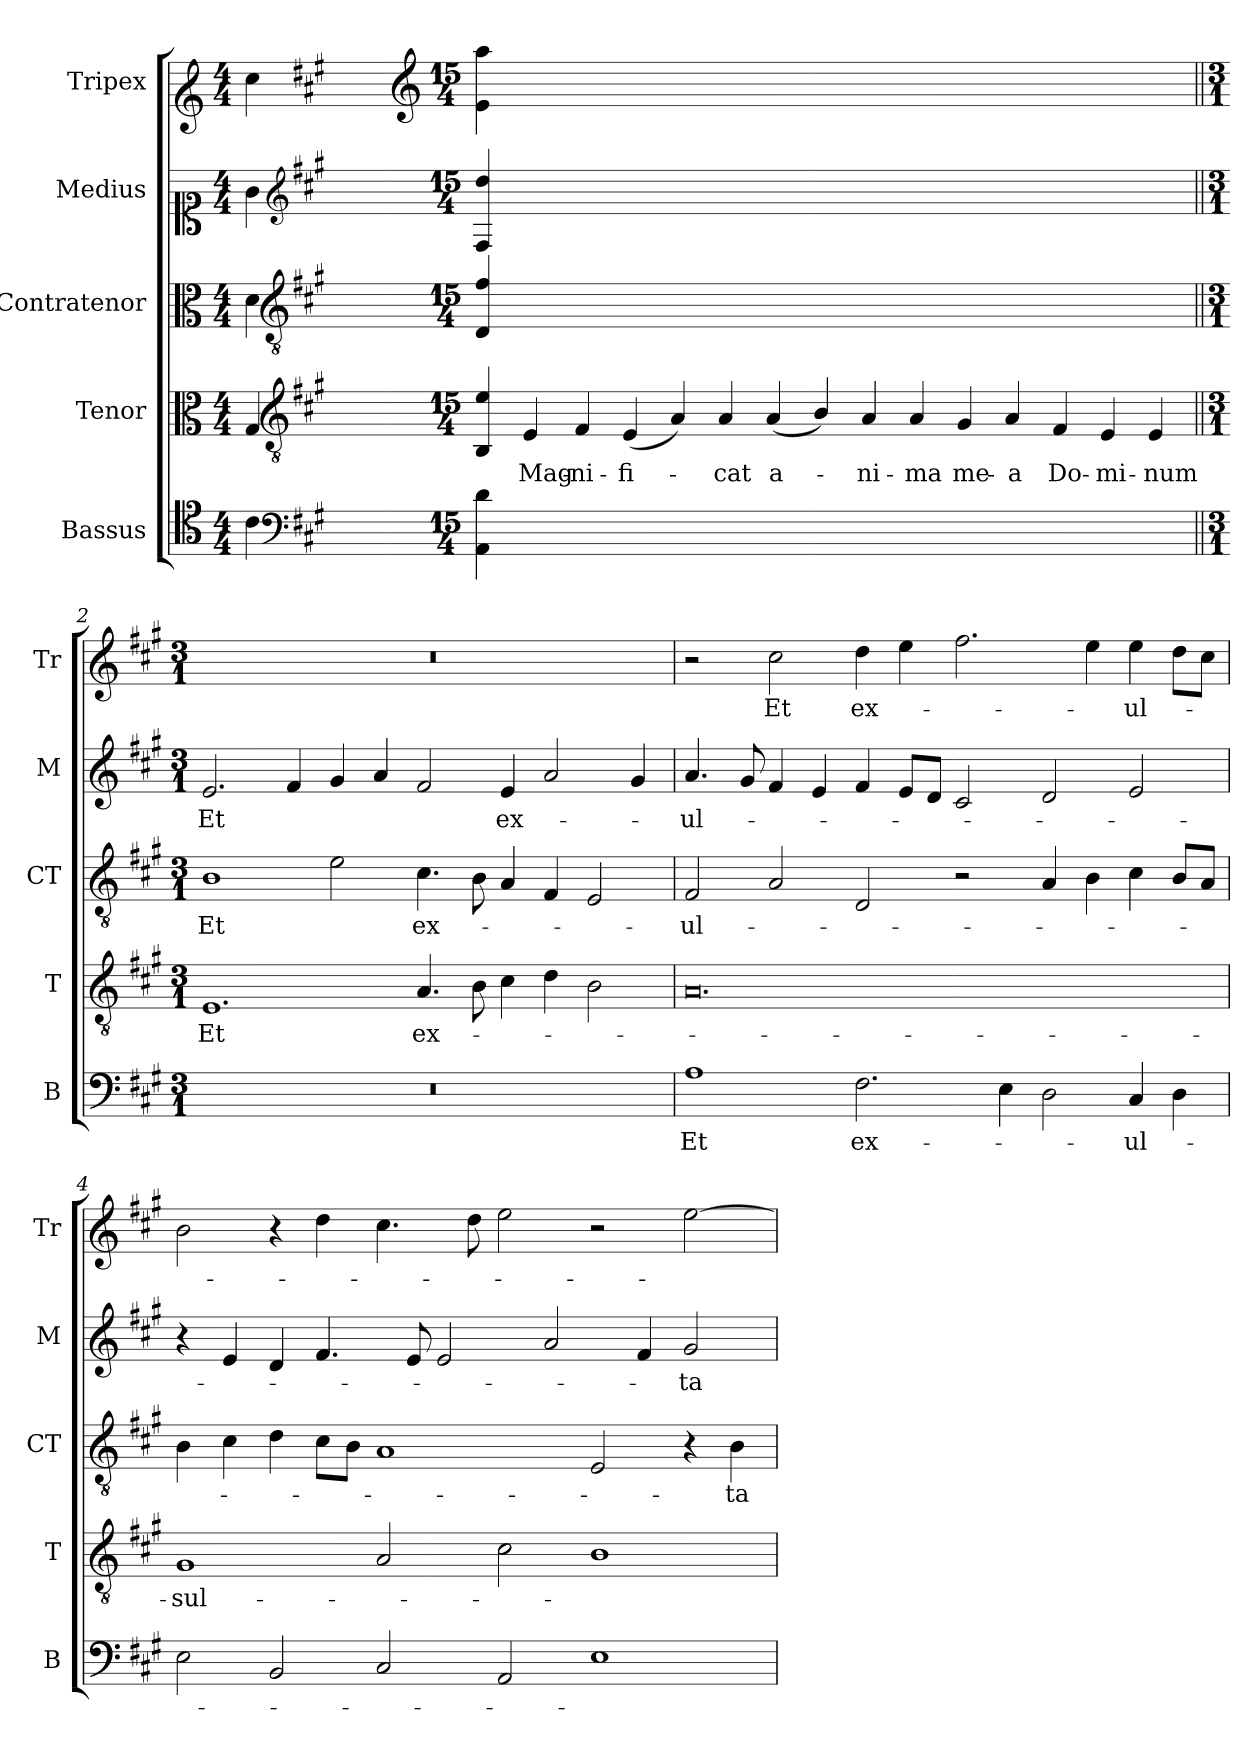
**kern	**text	**kern	**text	**kern	**text	**kern	**text	**kern	**text
*part5	*part5	*part4	*part4	*part3	*part3	*part2	*part2	*part1	*part1
*staff5	*staff5	*staff4	*staff4	*staff3	*staff3	*staff2	*staff2	*staff1	*staff1
*I"Bassus	*	*I"Tenor	*	*I"Contratenor	*	*I"Medius	*	*I"Tripex	*
*I'B	*	*I'T	*	*I'CT	*	*I'M	*	*I'Tr	*
!!LO:PB:g=z
*clefC4	*	*clefC3	*	*clefC3	*	*clefC1	*	*clefG1	*
*	*	*ITrd7c12	*	*ITrd7c12	*	*	*	*	*
*k[]	*	*k[]	*	*k[]	*	*k[]	*	*k[]	*
*C:	*	*C:	*	*C:	*	*C:	*	*C:	*
*M4/4	*	*M4/4	*	*M4/4	*	*M4/4	*	*M4/4	*
=1	=1	=1	=1	=1	=1	=1	=1	=1	=1
4ci\	.	4GGi/	.	4Di\	.	4gi\	.	4eei\	.
*clefF4	*	*clefGv2	*	*clefGv2	*	*clefG2	*	*	*
*k[f#c#g#]	*	*k[f#c#g#]	*	*k[f#c#g#]	*	*k[f#c#g#]	*	*k[f#c#g#]	*
*A:	*	*A:	*	*A:	*	*A:	*	*A:	*
2.ryy	.	2.ryy	.	2.ryy	.	2.ryy	.	2.ryy	.
=1-	=1-	=1-	=1-	=1-	=1-	=1-	=1-	=1-	=1-
*	*	*	*	*	*	*	*	*clefG2	*
*M15/4	*	*M15/4	*	*M15/4	*	*M15/4	*	*M15/4	*
4AAi\ 4di	.	4BBBi/ 4Ei	.	4DDi/ 4F#i	.	4F#i/ 4ddi	.	4ei\ 4aai	.
!	!	!	!LO:LY:b:color=#000000	!	!	!	!	!	!
0ryy	.	4EEi/	Mag-	0ryy	.	0ryy	.	0ryy	.
!	!	!	!LO:LY:b:color=#000000	!	!	!	!	!	!
.	.	4FF#i/	-ni-	.	.	.	.	.	.
!	!	!	!LO:LY:b:color=#000000	!	!	!	!	!	!
.	.	(4EEi/	-fi-	.	.	.	.	.	.
.	.	4AAi/)	.	.	.	.	.	.	.
!	!	!	!LO:LY:b:color=#000000	!	!	!	!	!	!
.	.	4AAi/	-cat	.	.	.	.	.	.
!	!	!	!LO:LY:b:color=#000000	!	!	!	!	!	!
.	.	(4AAi/	a-	.	.	.	.	.	.
.	.	4BBi/)	.	.	.	.	.	.	.
!	!	!	!LO:LY:b:color=#000000	!	!	!	!	!	!
.	.	4AAi/	-ni-	.	.	.	.	.	.
!	!	!	!LO:LY:b:color=#000000	!	!	!	!	!	!
1.r;yy	.	4AAi/	-ma	1.r;yy	.	1.r;yy	.	1.r;yy	.
!	!	!	!LO:LY:b:color=#000000	!	!	!	!	!	!
.	.	4GG#i/	me-	.	.	.	.	.	.
!	!	!	!LO:LY:b:color=#000000	!	!	!	!	!	!
.	.	4AAi/	-a	.	.	.	.	.	.
!	!	!	!LO:LY:b:color=#000000	!	!	!	!	!	!
.	.	4FF#i/	Do-	.	.	.	.	.	.
!	!	!	!LO:LY:b:color=#000000	!	!	!	!	!	!
.	.	4EEi/	-mi-	.	.	.	.	.	.
!	!	!	!LO:LY:b:color=#000000	!	!	!	!	!	!
.	.	4EEi/	-num	.	.	.	.	.	.
!!LO:LB:g=z
=2||	=2||	=2||	=2||	=2||	=2||	=2||	=2||	=2||	=2||
*M3/1	*	*M3/1	*	*M3/1	*	*M3/1	*	*M3/1	*
!LO:N:vis=1	!	!	!	!	!	!	!	!	!
!	!	!	!LO:LY:b:color=#FF0000	!	!	!	!	!	!
!	!	!	!	!	!LO:LY:b:color=#FF0000	!	!	!	!
!	!	!	!	!	!	!	!LO:LY:b:color=#FF0000	!LO:N:vis=1	!
0.r	.	1.EEi	Et	1BBi	Et	2.ei/	Et	0.r	.
.	.	.	.	.	.	4f#i/	.	.	.
.	.	.	.	2Ei\	.	4g#i/	.	.	.
.	.	.	.	.	.	4ai/	.	.	.
!	!	!	!LO:LY:b:color=#FF0000	!	!	!	!	!	!
!	!	!	!	!	!LO:LY:b:color=#FF0000	!	!	!	!
.	.	4.AAi/	ex-	4.C#i\	ex-	2f#i/	.	.	.
.	.	8BBi\	.	8BBi\	.	.	.	.	.
!	!	!	!	!	!	!	!LO:LY:b:color=#FF0000	!	!
.	.	4C#i\	.	4AAi/	.	4ei/	ex-	.	.
.	.	4Di\	.	4FF#i/	.	2ai/	.	.	.
.	.	2BBi\	.	2EEi/	.	.	.	.	.
.	.	.	.	.	.	4g#i/	.	.	.
=3	=3	=3	=3	=3	=3	=3	=3	=3	=3
!	!LO:LY:b:color=#000000	!	!	!	!	!	!	!	!
!	!	!	!	!	!LO:LY:b:color=#FF0000	!	!	!	!
!	!	!	!	!	!	!	!LO:LY:b:color=#000000	!	!
1Ai	Et	0.AAi	.	2FF#i/	-ul-	4.ai/	-ul-	2r	.
.	.	.	.	.	.	8g#i/	.	.	.
!	!	!	!	!	!	!	!	!	!LO:LY:b:color=#000000
.	.	.	.	2AAi/	.	4f#i/	.	2cc#i\	Et
.	.	.	.	.	.	4ei/	.	.	.
!	!LO:LY:b:color=#000000	!	!	!	!	!	!	!	!
!	!	!	!	!	!	!	!	!	!LO:LY:b:color=#000000
2.F#i\	ex-	.	.	2DDi/	.	4f#i/	.	4ddi\	ex-
.	.	.	.	.	.	8ei/L	.	4eei\	.
.	.	.	.	.	.	8di/J	.	.	.
.	.	.	.	2r	.	2c#i/	.	2.ff#i\	.
4Ei\	.	.	.	.	.	.	.	.	.
2Di\	.	.	.	4AAi/	.	2di/	.	.	.
.	.	.	.	4BBi\	.	.	.	4eei\	.
!	!LO:LY:b:color=#000000	!	!	!	!	!	!	!	!
!	!	!	!	!	!	!	!	!	!LO:LY:b:color=#000000
4C#i/	-ul-	.	.	4C#i\	.	2ei/	.	4eei\	-ul-
4Di\	.	.	.	8BBi/L	.	.	.	8ddi\L	.
.	.	.	.	8AAi/J	.	.	.	8cc#i\J	.
!!LO:PB:g=z
=4	=4	=4	=4	=4	=4	=4	=4	=4	=4
!	!	!	!LO:LY:b:color=#FF0000	!	!	!	!	!	!
2Ei\	.	1GG#i	-sul-	4BBi\	.	4r	.	2bi\	.
.	.	.	.	4C#i\	.	4ei/	.	.	.
2BBi/	.	.	.	4Di\	.	4di/	.	4r	.
.	.	.	.	8C#i\L	.	4.f#i/	.	4ddi\	.
.	.	.	.	8BBi\J	.	.	.	.	.
2C#i/	.	2AAi/	.	1AAi	.	.	.	4.cc#i\	.
.	.	.	.	.	.	8ei/	.	.	.
.	.	.	.	.	.	2ei/	.	.	.
.	.	.	.	.	.	.	.	8ddi\	.
2AAi/	.	2C#i\	.	.	.	.	.	2eei\	.
.	.	.	.	.	.	2ai/	.	.	.
1Ei	.	1BBi	.	2EEi/	.	.	.	2r	.
.	.	.	.	.	.	4f#i/	.	.	.
!	!	!	!	!	!	!	!LO:LY:b:color=#000000	!	!
.	.	.	.	4r	.	2g#i/	-ta-	[>2eei\	.
!	!	!	!	!	!LO:LY:b:color=#000000	!	!	!	!
.	.	.	.	4BBi\	-ta-	.	.	.	.
=	=	=	=	=	=	=	=	=	=
*-	*-	*-	*-	*-	*-	*-	*-	*-	*-
